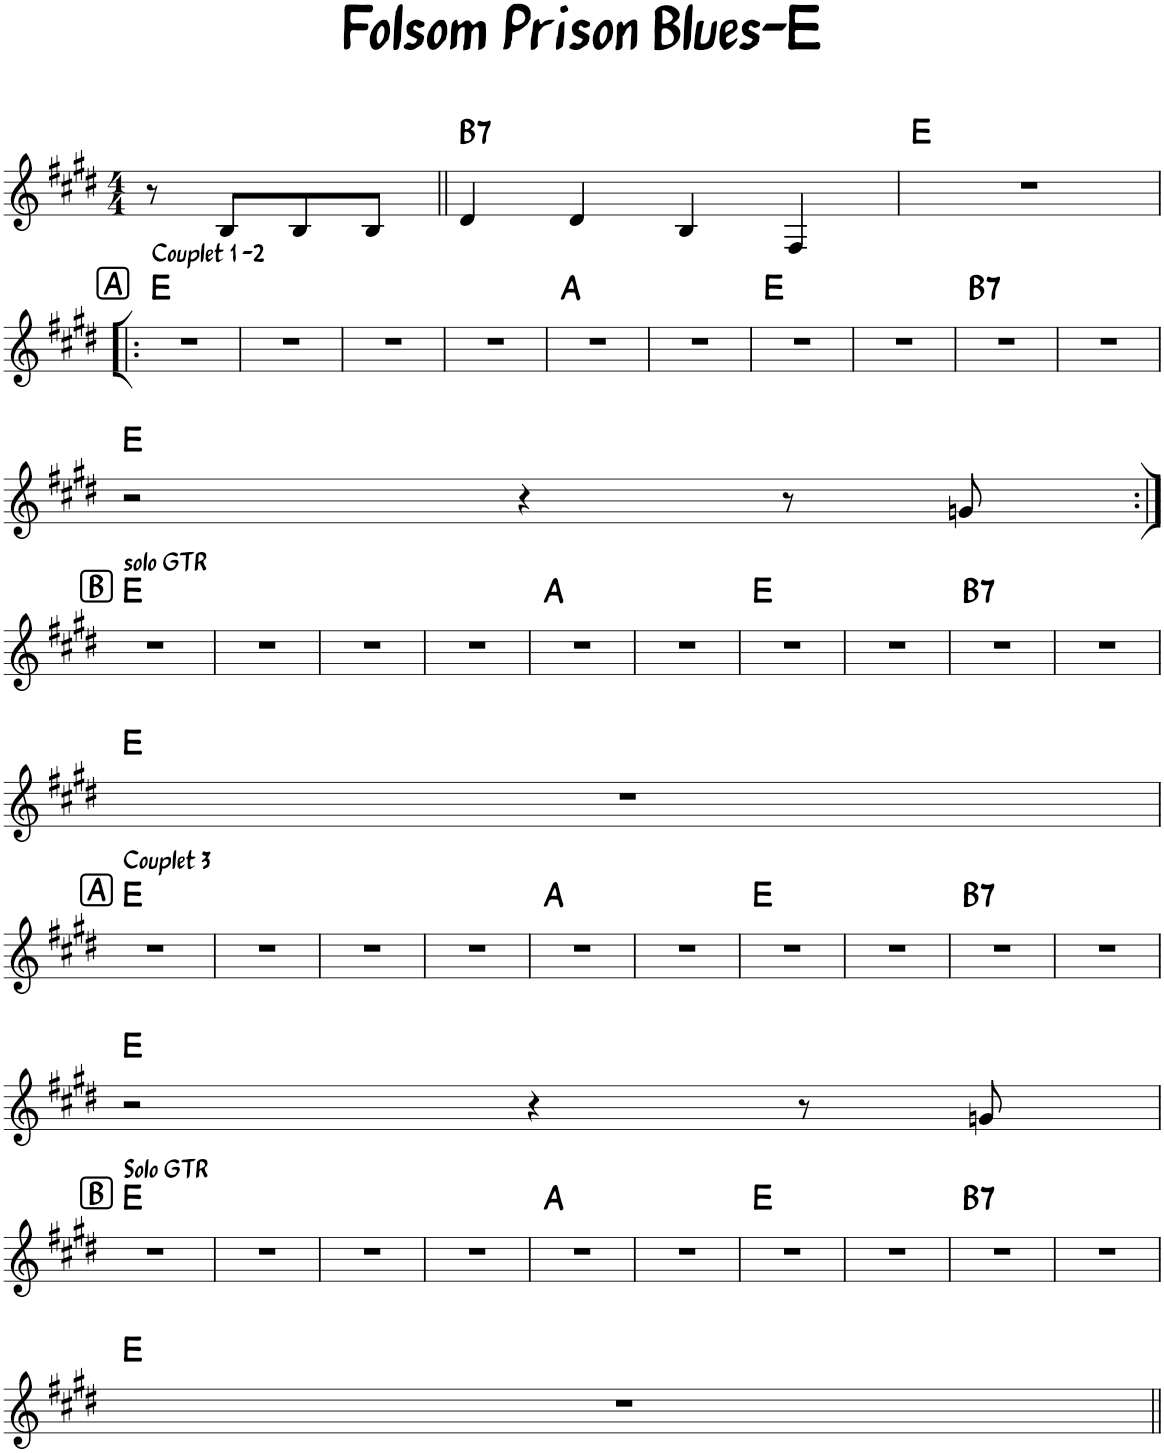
**kern	**harte
*part1	*part1
*staff1	*
*I"Piano	*
*I'Pno.	*
*clefG2	*
*k[f#c#g#d#]	*
*M4/4	*
=	=
8r	.
8B/L	.
8B/	.
8B/J	.
=1||	=1||
!	!LO:H:kt=7
4d#/	B:7
4d#/	.
4B/	.
4F#/	.
=2	=2
1r	E:maj
!!LO:LB:g=z
!!LO:REH:place=s1:a:rj:fs=14:t=A
=3!|:	=3!|:
!LO:TX:a:t=Couplet 1 -2	!
1r	E:maj
=4	=4
1r	.
=5	=5
1r	.
=6	=6
1r	.
=7	=7
1r	A:maj
=8	=8
1r	.
=9	=9
1r	E:maj
=10	=10
1r	.
=11	=11
!	!LO:H:kt=7
1r	B:7
=12	=12
1r	.
!!LO:LB:g=z
=13	=13
2r	E:maj
4r	.
8r	.
8gn/	.
!!LO:LB:g=z
!!LO:REH:place=s1:a:rj:fs=14:t=B
=14:|!	=14:|!
!LO:TX:a:t=solo GTR	!
1r	E:maj
=15	=15
1r	.
=16	=16
1r	.
=17	=17
1r	.
=18	=18
1r	A:maj
=19	=19
1r	.
=20	=20
1r	E:maj
=21	=21
1r	.
=22	=22
!	!LO:H:kt=7
1r	B:7
=23	=23
1r	.
!!LO:LB:g=z
=24	=24
1r	E:maj
!!LO:LB:g=z
!!LO:REH:place=s1:a:rj:fs=14:t=A
=25	=25
!LO:TX:a:t=Couplet 3	!
1r	E:maj
=26	=26
1r	.
=27	=27
1r	.
=28	=28
1r	.
=29	=29
1r	A:maj
=30	=30
1r	.
=31	=31
1r	E:maj
=32	=32
1r	.
=33	=33
!	!LO:H:kt=7
1r	B:7
=34	=34
1r	.
!!LO:LB:g=z
=35	=35
2r	E:maj
4r	.
8r	.
8gn/	.
!!LO:LB:g=z
!!LO:REH:place=s1:a:rj:fs=14:t=B
=36	=36
!LO:TX:a:t=Solo GTR	!
1r	E:maj
=37	=37
1r	.
=38	=38
1r	.
=39	=39
1r	.
=40	=40
1r	A:maj
=41	=41
1r	.
=42	=42
1r	E:maj
=43	=43
1r	.
=44	=44
!	!LO:H:kt=7
1r	B:7
=45	=45
1r	.
!!LO:LB:g=z
=46	=46
1r	E:maj
=||	=||
*-	*-
